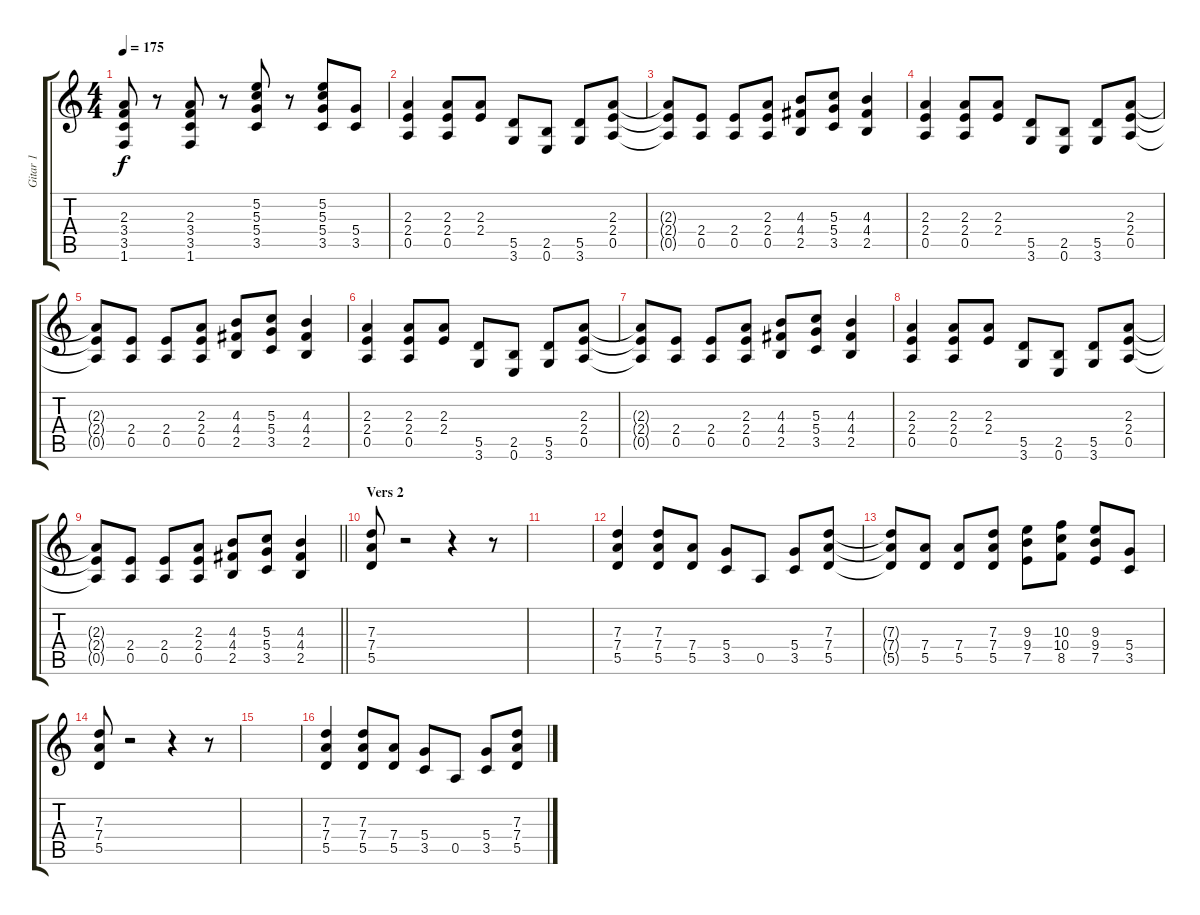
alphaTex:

\track ("Gitar 1" "Gitar 1") {instrument overdrivenguitar}
\staff {score tabs}
\tuning (E4 B3 G3 D3 A2 E2) {hide}
\ts (4 4)
\tempo 175
\clef g2
\ks c
(2.3 3.4 3.5 1.6).8{dy f} r.8 (2.3 3.4 3.5 1.6).8 r.8 (5.2 5.3 5.4 3.5).8 r.8 (5.2 5.3 5.4 3.5).8 (5.4 3.5).8 |
(2.3 2.4 0.5).4 (2.3 2.4 0.5).8 (2.3 2.4).8 (5.5 3.6).8 (2.5 0.6).8 (5.5 3.6).8 (2.3 2.4 0.5).8 |
(2.3{t} 2.4{t} 0.5{t}).8 (2.4 0.5).8 (2.4 0.5).8 (2.3 2.4 0.5).8 (4.3 4.4 2.5).8 (5.3 5.4 3.5).8 (4.3 4.4 2.5).4 |
(2.3 2.4 0.5).4 (2.3 2.4 0.5).8 (2.3 2.4).8 (5.5 3.6).8 (2.5 0.6).8 (5.5 3.6).8 (2.3 2.4 0.5).8 |
(2.3{t} 2.4{t} 0.5{t}).8 (2.4 0.5).8 (2.4 0.5).8 (2.3 2.4 0.5).8 (4.3 4.4 2.5).8 (5.3 5.4 3.5).8 (4.3 4.4 2.5).4 |
(2.3 2.4 0.5).4 (2.3 2.4 0.5).8 (2.3 2.4).8 (5.5 3.6).8 (2.5 0.6).8 (5.5 3.6).8 (2.3 2.4 0.5).8 |
(2.3{t} 2.4{t} 0.5{t}).8 (2.4 0.5).8 (2.4 0.5).8 (2.3 2.4 0.5).8 (4.3 4.4 2.5).8 (5.3 5.4 3.5).8 (4.3 4.4 2.5).4 |
(2.3 2.4 0.5).4 (2.3 2.4 0.5).8 (2.3 2.4).8 (5.5 3.6).8 (2.5 0.6).8 (5.5 3.6).8 (2.3 2.4 0.5).8 |
\barLineRight lightlight
(2.3{t} 2.4{t} 0.5{t}).8 (2.4 0.5).8 (2.4 0.5).8 (2.3 2.4 0.5).8 (4.3 4.4 2.5).8 (5.3 5.4 3.5).8 (4.3 4.4 2.5).4 |
\section ("" "Vers 2")
(7.3 7.4 5.5).8 r.2 r.4 r.8 |
|
(7.3 7.4 5.5).4 (7.3 7.4 5.5).8 (7.4 5.5).8 (5.4 3.5).8 0.5.8 (5.4 3.5).8 (7.3 7.4 5.5).8 |
(7.3{t} 7.4{t} 5.5{t}).8 (7.4 5.5).8 (7.4 5.5).8 (7.3 7.4 5.5).8 (9.3 9.4 7.5).8 (10.3 10.4 8.5).8 (9.3 9.4 7.5).8 (5.4 3.5).8 |
(7.3 7.4 5.5).8 r.2 r.4 r.8 |
|
(7.3 7.4 5.5).4 (7.3 7.4 5.5).8 (7.4 5.5).8 (5.4 3.5).8 0.5.8 (5.4 3.5).8 (7.3 7.4 5.5).8
